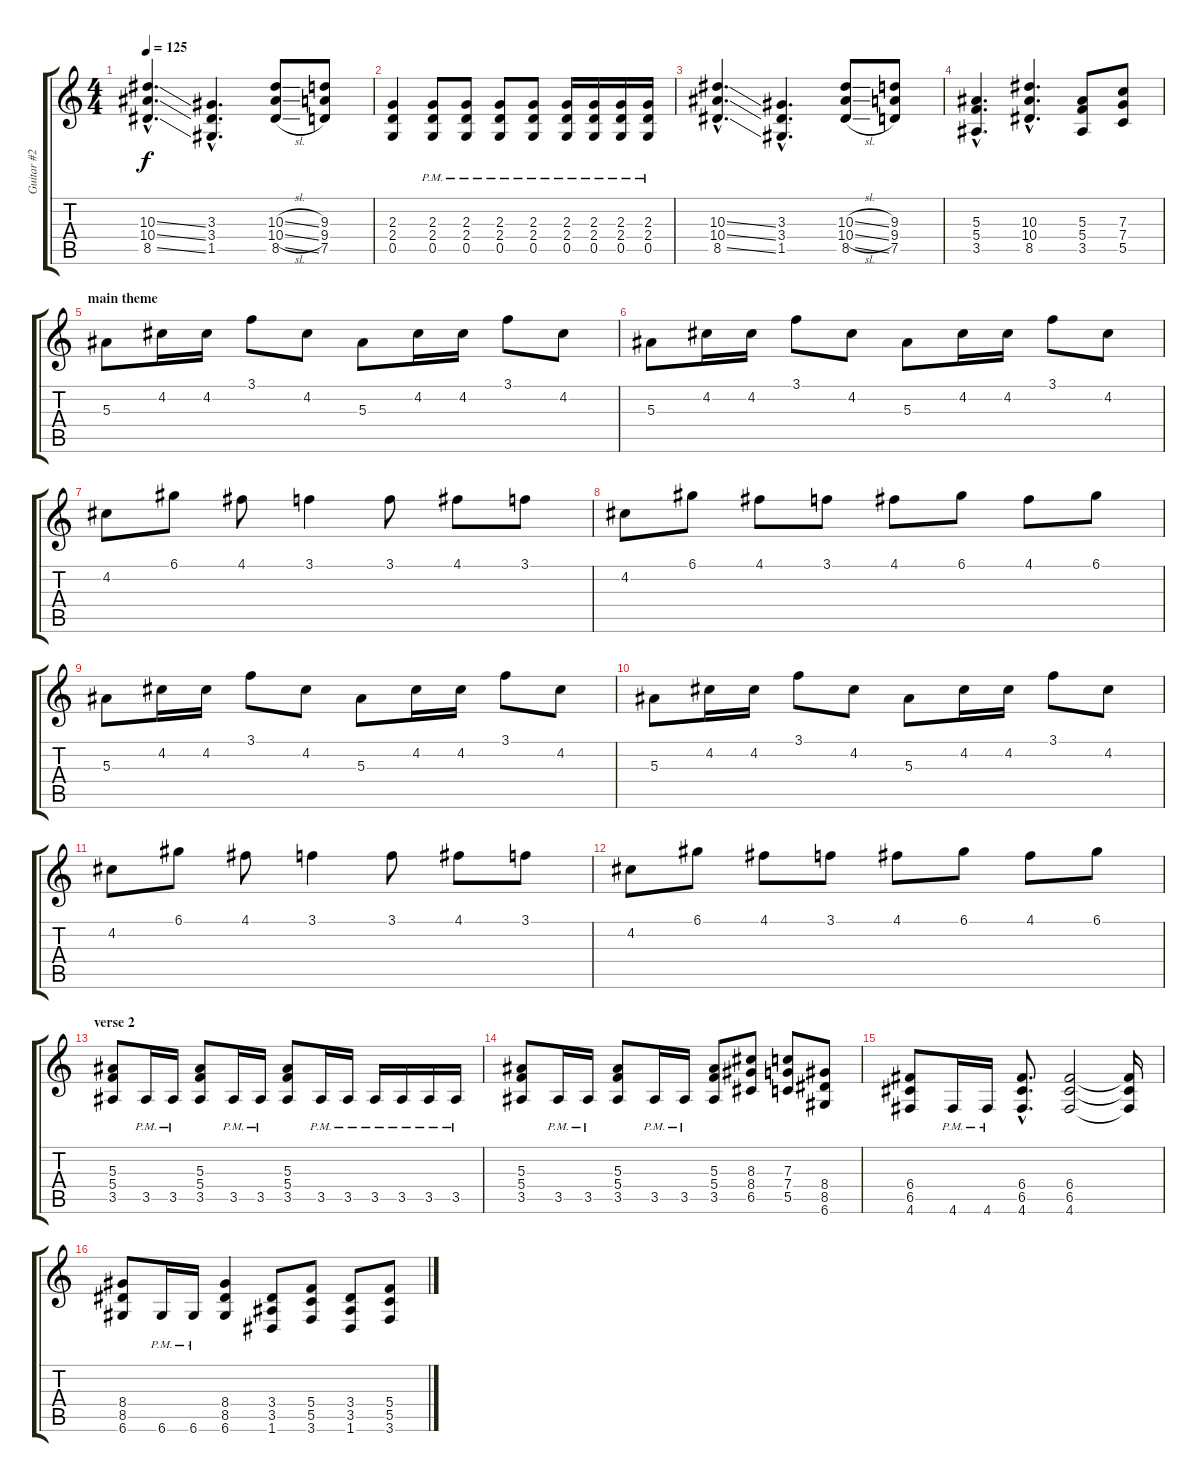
\track ("Guitar #2" "Guitar #2") {instrument distortionguitar}
\staff {score tabs}
\tuning (D4 A3 F3 C3 G2 D2) {hide}
\ts (4 4)
\tempo 125
\clef g2
\ks c
(10.3{ss hac} 10.4{ss hac} 8.5{ss hac}).4{d dy f} (3.3{hac} 3.4{hac} 1.5{hac}).4{d} (10.3{sl} 10.4{sl} 8.5{sl}).8 (9.3 9.4 7.5).8 |
(2.3 2.4 0.5).4 (2.3{pm} 2.4{pm} 0.5{pm}).8 (2.3{pm} 2.4{pm} 0.5{pm}).8 (2.3{pm} 2.4{pm} 0.5{pm}).8 (2.3{pm} 2.4{pm} 0.5{pm}).8 (2.3{pm} 2.4{pm} 0.5{pm}).16 (2.3{pm} 2.4{pm} 0.5{pm}).16 (2.3{pm} 2.4{pm} 0.5{pm}).16 (2.3{pm} 2.4{pm} 0.5{pm}).16 |
(10.3{ss hac} 10.4{ss hac} 8.5{ss hac}).4{d} (3.3{hac} 3.4{hac} 1.5{hac}).4{d} (10.3{sl} 10.4{sl} 8.5{sl}).8 (9.3 9.4 7.5).8 |
(5.3{hac} 5.4{hac} 3.5{hac}).4{d} (10.3{hac} 10.4{hac} 8.5{hac}).4{d} (5.3 5.4 3.5).8 (7.3 7.4 5.5).8 |
\section ("" "main theme")
5.3.8 4.2.16 4.2.16 3.1.8 4.2.8 5.3.8 4.2.16 4.2.16 3.1.8 4.2.8 |
5.3.8 4.2.16 4.2.16 3.1.8 4.2.8 5.3.8 4.2.16 4.2.16 3.1.8 4.2.8 |
4.2.8 6.1.8 4.1.8 3.1.4 3.1.8 4.1.8 3.1.8 |
4.2.8 6.1.8 4.1.8 3.1.8 4.1.8 6.1.8 4.1.8 6.1.8 |
5.3.8 4.2.16 4.2.16 3.1.8 4.2.8 5.3.8 4.2.16 4.2.16 3.1.8 4.2.8 |
5.3.8 4.2.16 4.2.16 3.1.8 4.2.8 5.3.8 4.2.16 4.2.16 3.1.8 4.2.8 |
4.2.8 6.1.8 4.1.8 3.1.4 3.1.8 4.1.8 3.1.8 |
4.2.8 6.1.8 4.1.8 3.1.8 4.1.8 6.1.8 4.1.8 6.1.8 |
\section ("" "verse 2")
(5.3 5.4 3.5).8 3.5{pm}.16 3.5{pm}.16 (5.3 5.4 3.5).8 3.5{pm}.16 3.5{pm}.16 (5.3 5.4 3.5).8 3.5{pm}.16 3.5{pm}.16 3.5{pm}.16 3.5{pm}.16 3.5{pm}.16 3.5{pm}.16 |
(5.3 5.4 3.5).8 3.5{pm}.16 3.5{pm}.16 (5.3 5.4 3.5).8 3.5{pm}.16 3.5{pm}.16 (5.3 5.4 3.5).8 (8.3 8.4 6.5).8 (7.3 7.4 5.5).8 (8.4 8.5 6.6).8 |
(6.4 6.5 4.6).8 4.6{pm}.16 4.6{pm}.16 (6.4{hac} 6.5{hac} 4.6{hac}).8{d} (6.4 6.5 4.6).2 (6.4{t} 6.5{t} 4.6{t}).16 |
(8.4 8.5 6.6).8 6.6{pm}.16 6.6{pm}.16 (8.4 8.5 6.6).4 (3.4 3.5 1.6).8 (5.4 5.5 3.6).8 (3.4 3.5 1.6).8 (5.4 5.5 3.6).8
